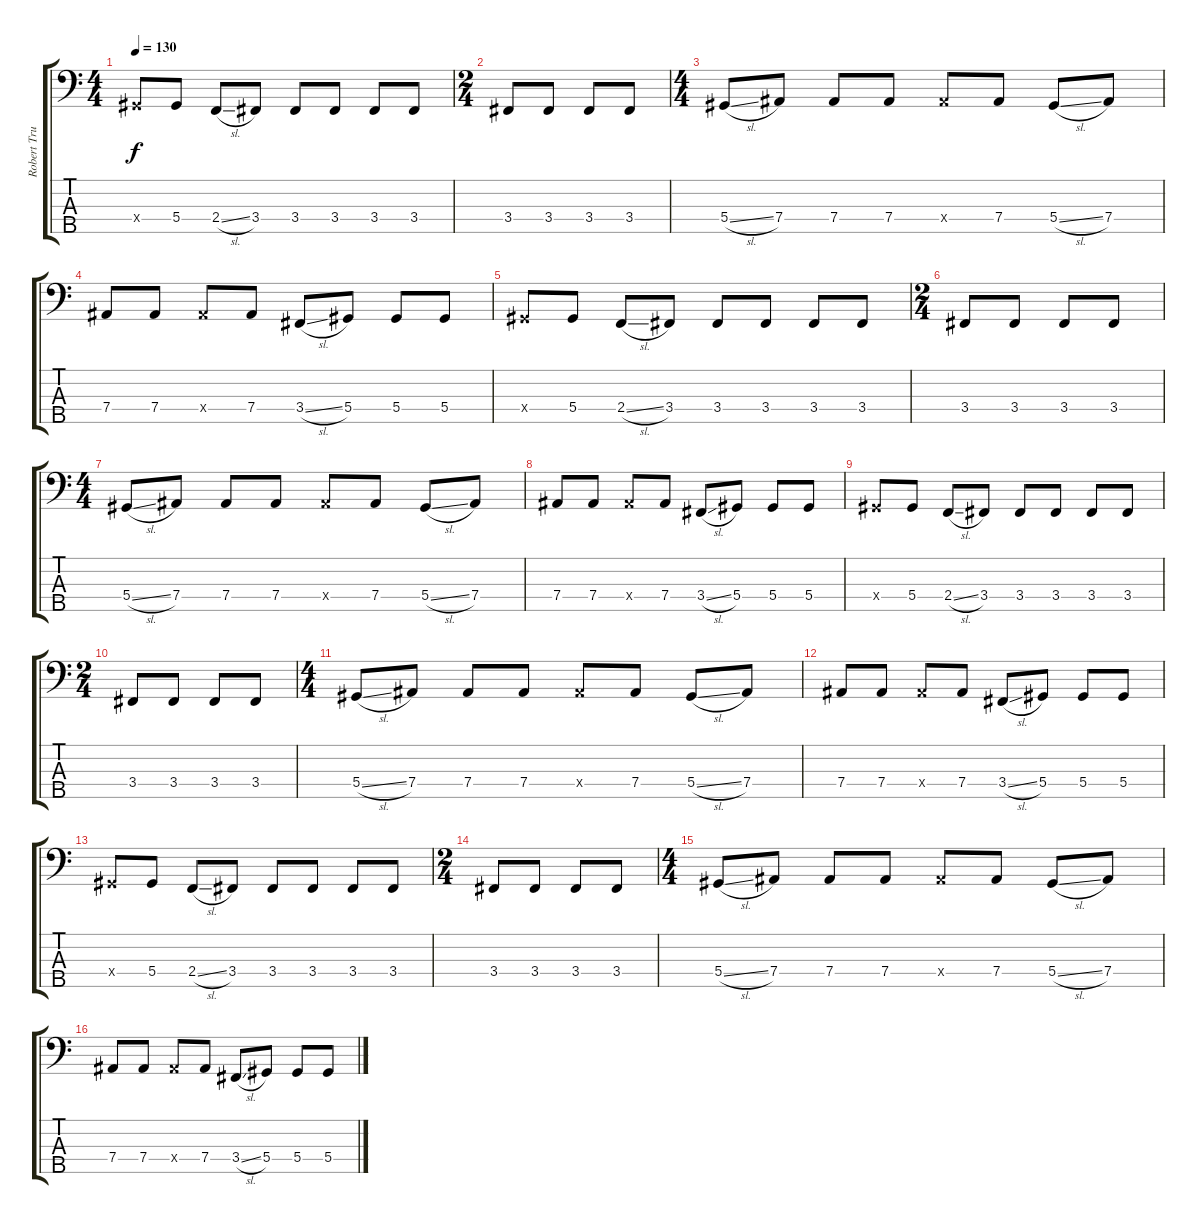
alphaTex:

\track ("Robert Trujillo" "Robert Tru") {instrument electricbassfinger}
\staff {score tabs}
\tuning (Gb2 Db2 Ab1 Eb1 Bb0) {hide}
\ts (4 4)
\tempo 130
\clef f4
\ks c
5.4{x}.8{dy f} 5.4.8 2.4{sl}.8 3.4.8 3.4.8 3.4.8 3.4.8 3.4.8 |
\ts (2 4)
3.4.8 3.4.8 3.4.8 3.4.8 |
\ts (4 4)
5.4{sl}.8 7.4.8 7.4.8 7.4.8 7.4{x}.8 7.4.8 5.4{sl}.8 7.4.8 |
7.4.8 7.4.8 7.4{x}.8 7.4.8 3.4{sl}.8 5.4.8 5.4.8 5.4.8 |
5.4{x}.8 5.4.8 2.4{sl}.8 3.4.8 3.4.8 3.4.8 3.4.8 3.4.8 |
\ts (2 4)
3.4.8 3.4.8 3.4.8 3.4.8 |
\ts (4 4)
5.4{sl}.8 7.4.8 7.4.8 7.4.8 7.4{x}.8 7.4.8 5.4{sl}.8 7.4.8 |
7.4.8 7.4.8 7.4{x}.8 7.4.8 3.4{sl}.8 5.4.8 5.4.8 5.4.8 |
5.4{x}.8 5.4.8 2.4{sl}.8 3.4.8 3.4.8 3.4.8 3.4.8 3.4.8 |
\ts (2 4)
3.4.8 3.4.8 3.4.8 3.4.8 |
\ts (4 4)
5.4{sl}.8 7.4.8 7.4.8 7.4.8 7.4{x}.8 7.4.8 5.4{sl}.8 7.4.8 |
7.4.8 7.4.8 7.4{x}.8 7.4.8 3.4{sl}.8 5.4.8 5.4.8 5.4.8 |
5.4{x}.8 5.4.8 2.4{sl}.8 3.4.8 3.4.8 3.4.8 3.4.8 3.4.8 |
\ts (2 4)
3.4.8 3.4.8 3.4.8 3.4.8 |
\ts (4 4)
5.4{sl}.8 7.4.8 7.4.8 7.4.8 7.4{x}.8 7.4.8 5.4{sl}.8 7.4.8 |
7.4.8 7.4.8 7.4{x}.8 7.4.8 3.4{sl}.8 5.4.8 5.4.8 5.4.8
